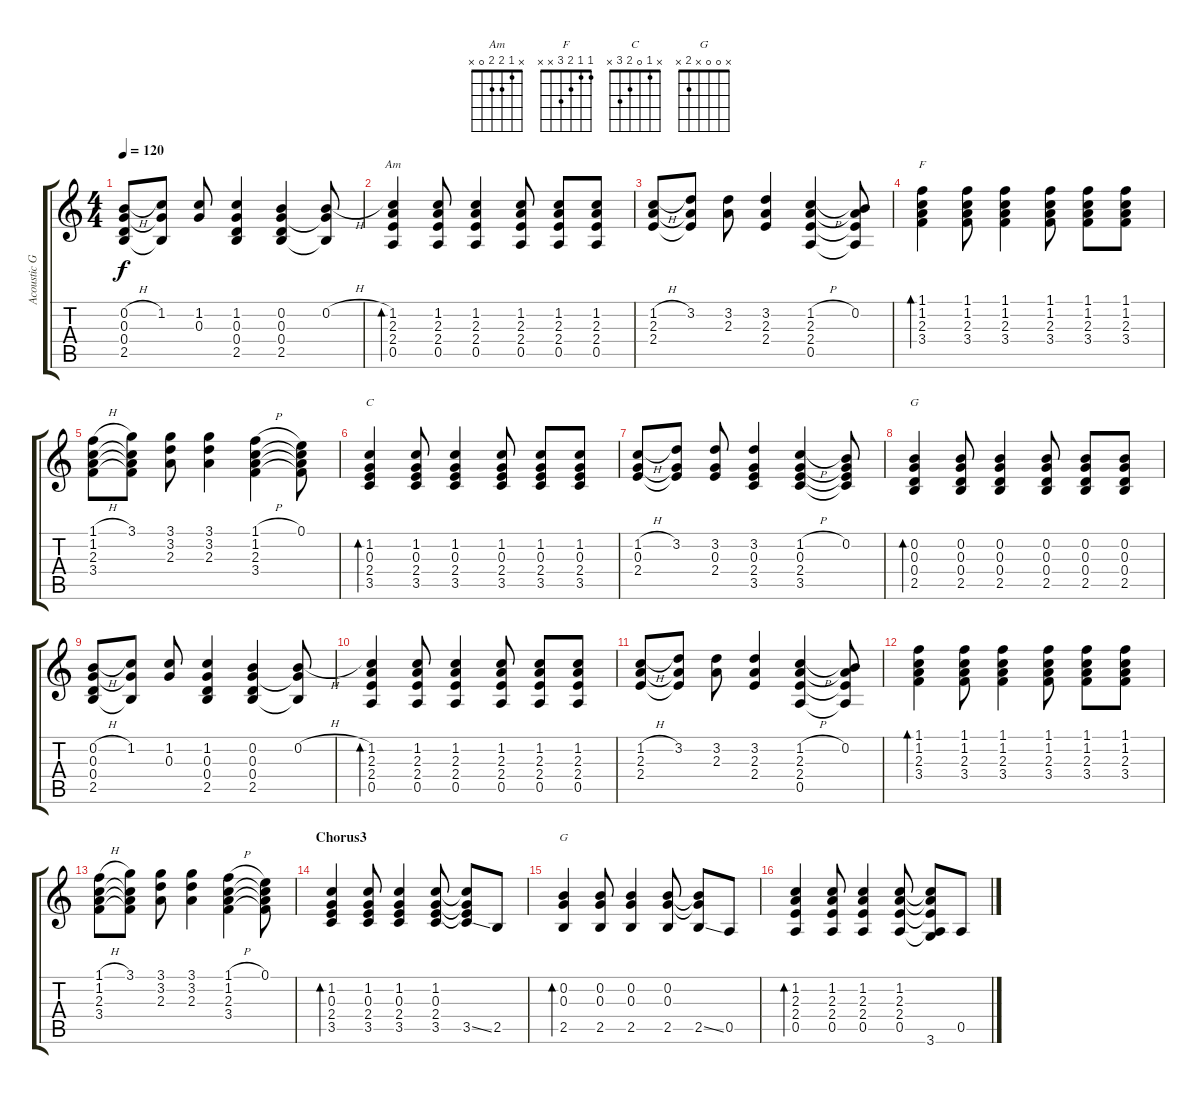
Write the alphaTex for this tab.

\track ("Acoustic Guitar 2" "Acoustic G") {instrument acousticguitarsteel}
\staff {score tabs}
\tuning (E4 B3 G3 D3 A2 E2) {hide}
\chord ("Am" x 1 2 2 0 x)
\chord ("F" 1 1 2 3 x x)
\chord ("C" x 1 0 2 3 x)
\chord ("G" 3 0 0 0 2 x)
\chord ("G" x 0 0 x 2 x)
\ts (4 4)
\tempo 120
\clef g2
\ks c
(0.2{h} 0.3 0.4 2.5).8{dy f} (1.2 0.3{t} 2.5{t}).8 (1.2 0.3).8 (1.2 0.3 0.4 2.5).4 (0.2 0.3 0.4 2.5).4 (0.2{h} 0.3{t} 2.5{t}).8 |
(1.2 2.3 2.4 0.5).4{bd 120 ch "Am"} (1.2 2.3 2.4 0.5).8 (1.2 2.3 2.4 0.5).4 (1.2 2.3 2.4 0.5).8 (1.2 2.3 2.4 0.5).8 (1.2 2.3 2.4 0.5).8 |
(1.2{h} 2.3 2.4).8 (3.2 2.3{t} 2.4{t}).8 (3.2 2.3).8 (3.2 2.3 2.4).4 (1.2{h} 2.3 2.4 0.5).4 (0.2 2.3{t} 2.4{t} 0.5{t}).8 |
(1.1 1.2 2.3 3.4).4{bd 120 ch "F"} (1.1 1.2 2.3 3.4).8 (1.1 1.2 2.3 3.4).4 (1.1 1.2 2.3 3.4).8 (1.1 1.2 2.3 3.4).8 (1.1 1.2 2.3 3.4).8 |
(1.1{h} 1.2 2.3 3.4).8 (3.1 1.2{t} 2.3{t} 3.4{t}).8 (3.1 3.2 2.3).8 (3.1 3.2 2.3).4 (1.1{h} 1.2 2.3 3.4).4 (0.1 1.2{t} 2.3{t} 3.4{t}).8 |
(1.2 0.3 2.4 3.5).4{bd 120 ch "C"} (1.2 0.3 2.4 3.5).8 (1.2 0.3 2.4 3.5).4 (1.2 0.3 2.4 3.5).8 (1.2 0.3 2.4 3.5).8 (1.2 0.3 2.4 3.5).8 |
(1.2{h} 0.3 2.4).8 (3.2 0.3{t} 2.4{t}).8 (3.2 0.3 2.4).8 (3.2 0.3 2.4 3.5).4 (1.2{h} 0.3 2.4 3.5).4 (0.2 0.3{t} 2.4{t} 3.5{t}).8 |
(0.2 0.3 0.4 2.5).4{bd 120 ch "G"} (0.2 0.3 0.4 2.5).8 (0.2 0.3 0.4 2.5).4 (0.2 0.3 0.4 2.5).8 (0.2 0.3 0.4 2.5).8 (0.2 0.3 0.4 2.5).8 |
(0.2{h} 0.3 0.4 2.5).8 (1.2 0.3{t} 2.5{t}).8 (1.2 0.3).8 (1.2 0.3 0.4 2.5).4 (0.2 0.3 0.4 2.5).4 (0.2{h} 0.3{t} 2.5{t}).8 |
(1.2 2.3 2.4 0.5).4{bd 120} (1.2 2.3 2.4 0.5).8 (1.2 2.3 2.4 0.5).4 (1.2 2.3 2.4 0.5).8 (1.2 2.3 2.4 0.5).8 (1.2 2.3 2.4 0.5).8 |
(1.2{h} 2.3 2.4).8 (3.2 2.3{t} 2.4{t}).8 (3.2 2.3).8 (3.2 2.3 2.4).4 (1.2{h} 2.3 2.4 0.5).4 (0.2 2.3{t} 2.4{t} 0.5{t}).8 |
(1.1 1.2 2.3 3.4).4{bd 120} (1.1 1.2 2.3 3.4).8 (1.1 1.2 2.3 3.4).4 (1.1 1.2 2.3 3.4).8 (1.1 1.2 2.3 3.4).8 (1.1 1.2 2.3 3.4).8 |
(1.1{h} 1.2 2.3 3.4).8 (3.1 1.2{t} 2.3{t} 3.4{t}).8 (3.1 3.2 2.3).8 (3.1 3.2 2.3).4 (1.1{h} 1.2 2.3 3.4).4 (0.1 1.2{t} 2.3{t} 3.4{t}).8 |
\section ("" "Chorus3")
(1.2 0.3 2.4 3.5).4{bd 120} (1.2 0.3 2.4 3.5).8 (1.2 0.3 2.4 3.5).4 (1.2 0.3 2.4 3.5).8 (1.2{t} 0.3{t} 2.4{t} 3.5{ss}).8 2.5.8 |
(0.2 0.3 2.5).4{bd 120 ch "G"} (0.2 0.3 2.5).8 (0.2 0.3 2.5).4 (0.2 0.3 2.5).8 (0.2{t} 0.3{t} 2.5{ss}).8 0.5.8 |
(1.2 2.3 2.4 0.5).4{bd 120} (1.2 2.3 2.4 0.5).8 (1.2 2.3 2.4 0.5).4 (1.2 2.3 2.4 0.5).8 (1.2{t} 2.3{t} 2.4{t} 0.5{t} 3.6).8 0.5.8
